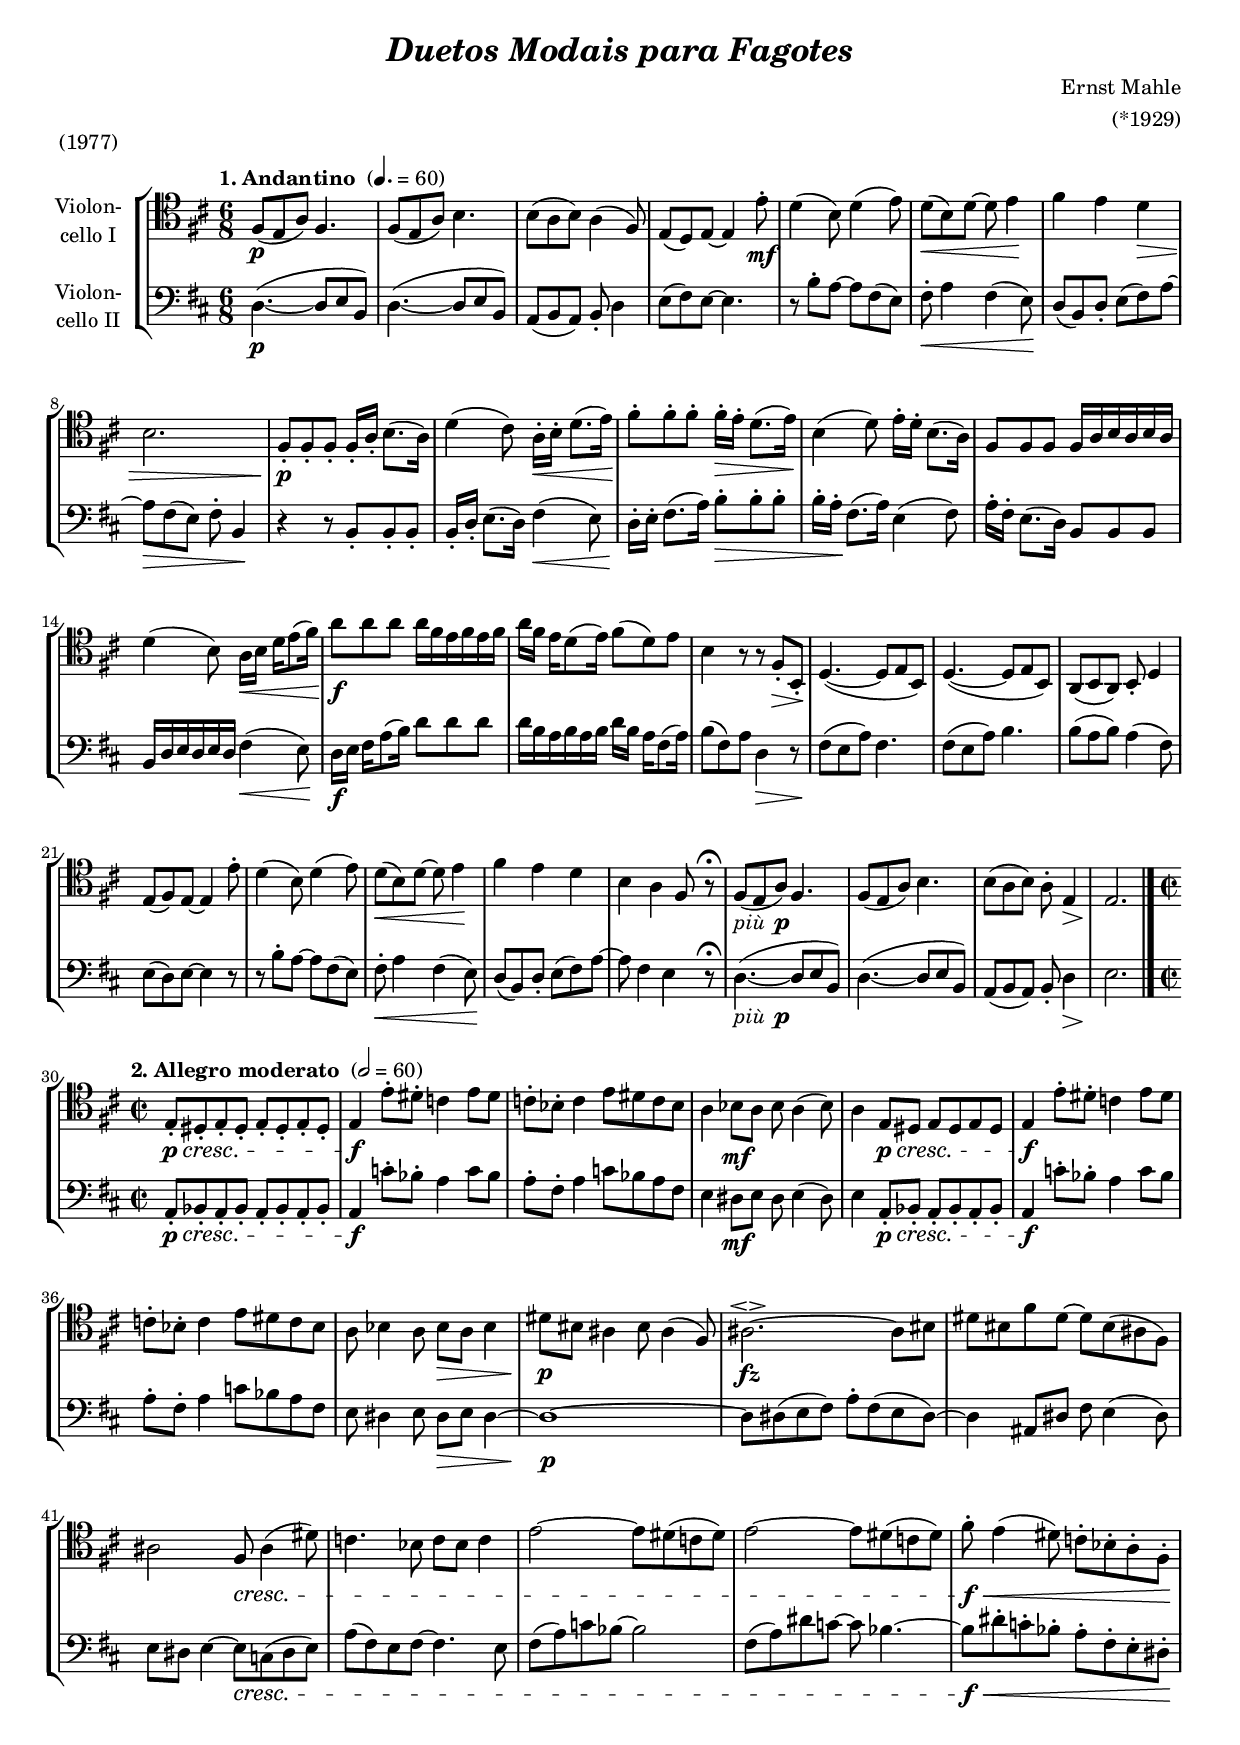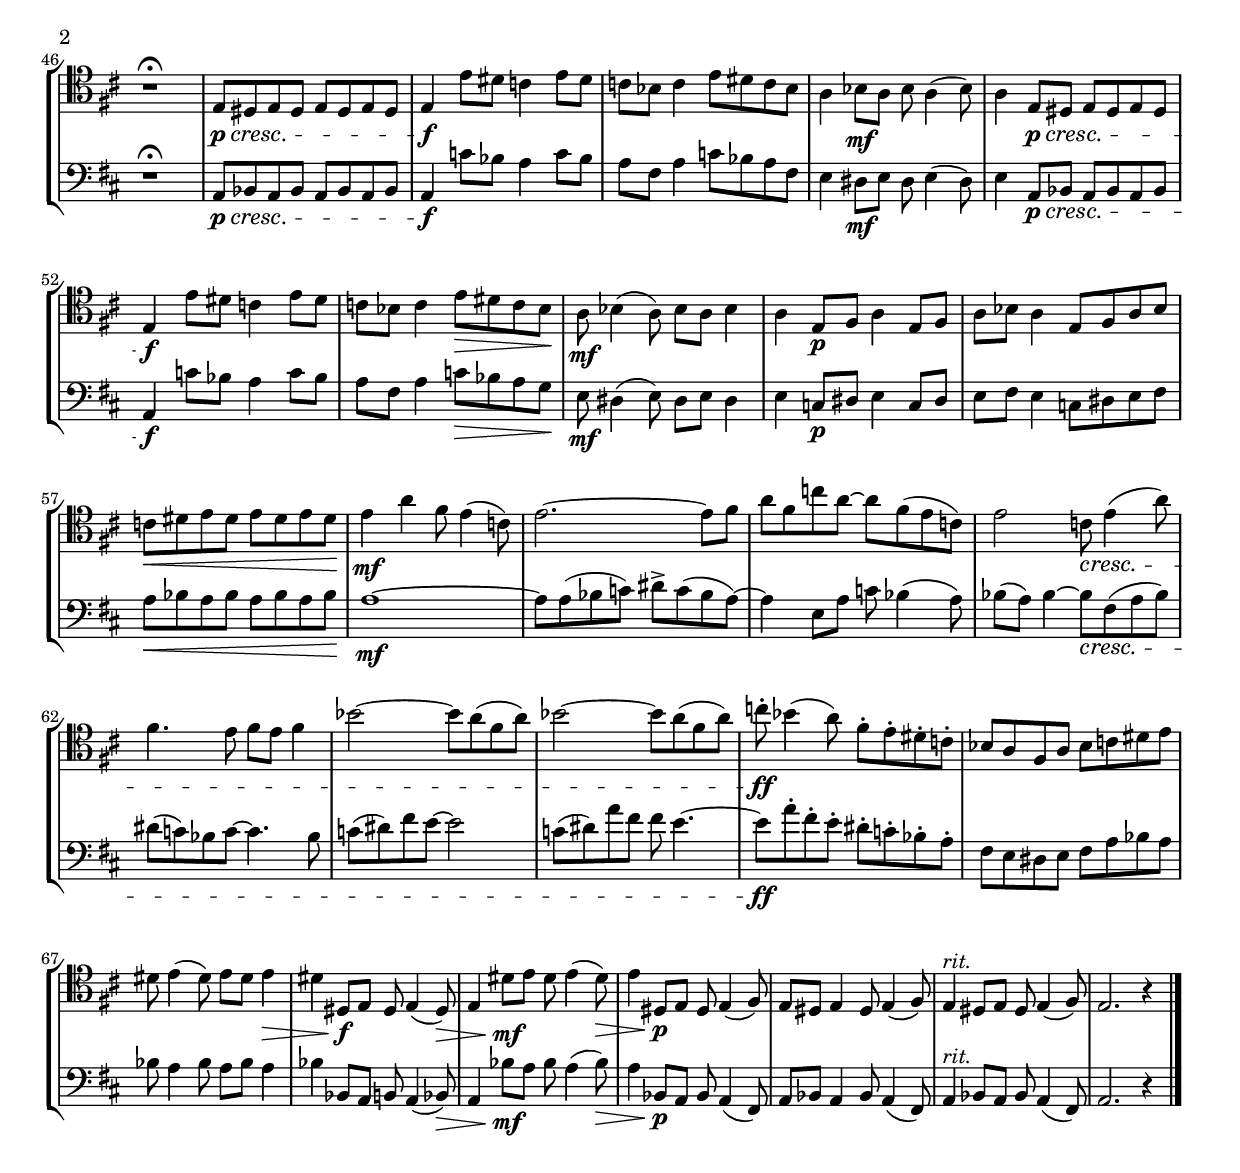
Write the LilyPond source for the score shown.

\version "2.14.2"
\include "deutsch.ly"

#(set-global-staff-size 18)

\header {
  title     = \markup \bold \italic "Duetos Modais para Fagotes"
  composer  = "Ernst Mahle"
  arranger  = "(*1929)"
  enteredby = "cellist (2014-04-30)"
  piece     = "(1977)"
}

voiceconsts = {
 \clef "bass"
 %\numericTimeSignature
 \compressFullBarRests
}

mihi = "clarinet"
milo = "bassoon"

rit  = \markup \italic "rit."
piup = \markup { \italic "più " \dynamic p }

introa = { \tempo "1. Andantino " 4.=60 \time 6/8 \key c \major }
introb = { \break \tempo "2. Allegro moderato " 2=60 \time 2/2 }

va = \relative c {
   \voiceconsts
   \clef "tenor"

   \introa
   e8(\p d g) e4.
   e8( d g) a4.
   a8( g a) g4( e8)
   d( c) d~ d4 d'8-.\mf
   c4( a8) c4( d8)

   c(\< a) c~ c d4\!
   e d c\>
   a2.
   e8-.\!\p e-. e-. e16[-. g]-. a8.( g16)
   c4( h8) g16[-.\< a]-. c8.( d16)\!

   e8-. e-. e-. e16[-.\> d]-. c8.( d16)
   a4(\! c8) d16[-. c]-. a8.( g16)
   e8 e e e16 g a g a g
   c4( a8) g16[\< a] c d8( e16)\!

   g8\f g g g16 e d e d e
   g[ e] d c8( d16) e8( c) d
   a4 r8 r e-.\> a,-.\!
   c4.(~ c8 d a)

   c4.(~ c8 d a)
   g( a g) a-. c4
   d8( e) d~ d4 d'8-.
   c4( a8) c4( d8)
   c(\< a) c~ c d4\!

   e d c
   a g e8 r\fermata
   e(_\piup d g) e4.
   e8( d g) a4.
   a8( g a) g-. d4\>
   d2.\! \bar "|."

   \introb
   d8-.\p\cresc cis-. d-. cis-. d-. cis-. d-. cis-.
   d4\f d'8-. cis-. b4 d8 cis
   b-. as-. b4 d8 cis b as

   g4 as8\mf g as g4( as8)
   g4 d8\p\cresc cis d cis d cis
   d4\f d'8-. cis-. b4 d8 cis
   b-. as-. b4 d8 cis b as

   g as4 g8 as\> g as4
   cis8\!\p ais gis4 ais8 gis4( e8)
   gis2.~\espressivo\fz gis8 ais
   cis ais e' cis~ cis ais( gis e)

   gis2 e8\cresc gis4( cis8)
   b4. as8 b as b4
   d2~ d8 cis( b cis)
   d2~ d8 cis( b cis)

   e-.\f\< d4( cis8) b-. as-. g-. e-.\!
   r1\fermata
   d8\p\cresc cis d cis d cis d cis
   d4\f d'8 cis b4 d8 cis

   b as b4 d8 cis b as
   g4 as8\mf g as g4( as8)
   g4 d8\p\cresc cis d cis d cis
   d4\f d'8 cis b4 d8 cis

   b as b4 d8\> cis b as\!
   g\mf as4( g8) as g as4
   g d8\p e g4 d8 e
   g as g4 d8 e g as

   b\< cis d cis d cis d cis\!
   d4\mf g e8 d4( b8)
   d2.~ d8 e
   g e b' g~ g e( d b)

   d2 b8\cresc d4( g8)
   e4.d8 e d e4
   as2~ as8 g( e g)
   as2~ as8 g( e g)

   b-.\ff as4( g8) e-. d-. cis-. b-.
   as g e g as b cis d
   cis d4( cis8) d cis d4\>
   cis cis,8\!\f d cis d4( cis8)\>

   d4 cis'8\!\mf d cis d4( cis8)\>
   d4 cis,8\!\p d cis d4( e8)
   d cis d4 cis8 d4( e8)
   d4^\rit cis8 d cis d4( e8)
   d2. r4 \bar "|."
}

vb = \relative c {
   \voiceconsts

   \introa
   c4.(~\p c8 d a)
   c4.(~ c8 d a)
   g( a g) a-. c4
   d8( e) d~ d4.
   r8 a'-. g~ g e( d)

   e-.\< g4 e( d8)\!
   c( a) c-. d( e) g~
   g\> e( d) e-. a,4\!
   r r8 a-. a-. a-.
   a16[-. c]-. d8.( c16) e4(\< d8)

   c16[-.\! d]-. e8.( g16) a8-.\> a-. a-.
   a16[-. g]-.\! e8.( g16) d4( e8)
   g16[-. e]-. d8.( c16) a8 a a
   a16 c d c d c e4(\< d8)\!

   c16[\f d] e g8( a16) c8 c c
   c16 a g a g a c[ a] g e8( g16)
   a8( e) g c,4\> r8
   e(\! d g) e4.

   e8( d g) a4.
   a8( g a) g4( e8)
   d( c) d~ d4 r8
   r a'-. g~ g e( d)
   e-.\< g4 e( d8)\!

   c( a) c-. d( e) g~
   g e4 d r8\fermata
   c4.(~_\piup c8 d a)
   c4.(~ c8 d a)
   g( a g) a-. c4\>
   d2.\! \bar "|."

   \introb
   g,8-.\p\cresc as-. g-. as-. g-. as-. g-. as-.
   g4\f b'8-. as-. g4 b8 as
   g-. e-.  g4 b8 as g e

   d4 cis8\mf d cis d4( cis8)
   d4 g,8-.\p\cresc as-. g-. as-. g-. as-.
   g4\f b'8-. as-. g4 b8 as
   g-. e-.  g4 b8 as g e

   d cis4 d8 cis\> d cis4~
   cis1~\!\p
   cis8 cis( d e) g-. e( d cis)~
   cis4 gis8 cis e d4( cis8)

   d cis d4~ d8\cresc b( cis d)
   g( e) d e~ e4. d8
   e( g) b as~ as2
   e8( g) cis b~ b as4.~

   as8\f\< cis-. b-. as-. g-. e-. d-. cis-.\!
   r1\fermata
   g8\p\cresc as g as g as g as
   g4\f b'8 as g4 b8 as

   g e  g4 b8 as g e
   d4 cis8\mf d cis d4( cis8)
   d4 g,8\p\cresc as g as g as
   g4\f b'8 as g4 b8 as

   g e g4 b8\> as g f\!
   d\mf cis4( d8) cis d cis4
   d b8\p cis d4 b8 cis
   d e d4 b8 cis d e

   g\< as g as g as g as\!
   g1~\mf
   g8 g( as b) cis-> b( as g)~
   g4 d8 g b as4( g8)

   as( g) as4~ as8\cresc e( g as)
   cis( b) as b~ b4. as8
   b( cis) e d~ d2
   b8( cis) g' e e d4.~

   d8\ff g-. e-. d-. cis-. b-. as-. g-.
   e d cis d e g as g
   as g4 as8 g as g4
   as as,8 g a g4( as8)\>

   g4 as'8\!\mf g as g4( as8)\>
   g4 as,8\!\p g as g4( e8)
   g as g4 as8 g4( e8)
   g4^\rit as8 g as g4( e8)
   g2. r4 \bar "|."
}


music = \new StaffGroup <<
      \new Staff {
        \set Staff.midiInstrument = \milo
        \set Staff.instrumentName = \markup \center-column { "Violon-" "cello I" }
        \transpose c d { \va }
      }

      \new Staff {
        \set Staff.midiInstrument = \milo
        \set Staff.instrumentName = \markup \center-column { "Violon-" "cello II" }
        \transpose c d { \vb }
      }
>>

\book {
  \score {
   \music
    \layout {}
  }

  \score {
    \unfoldRepeats \music

    \midi {
      \context {
        \Score
      }
    }
  }
}
